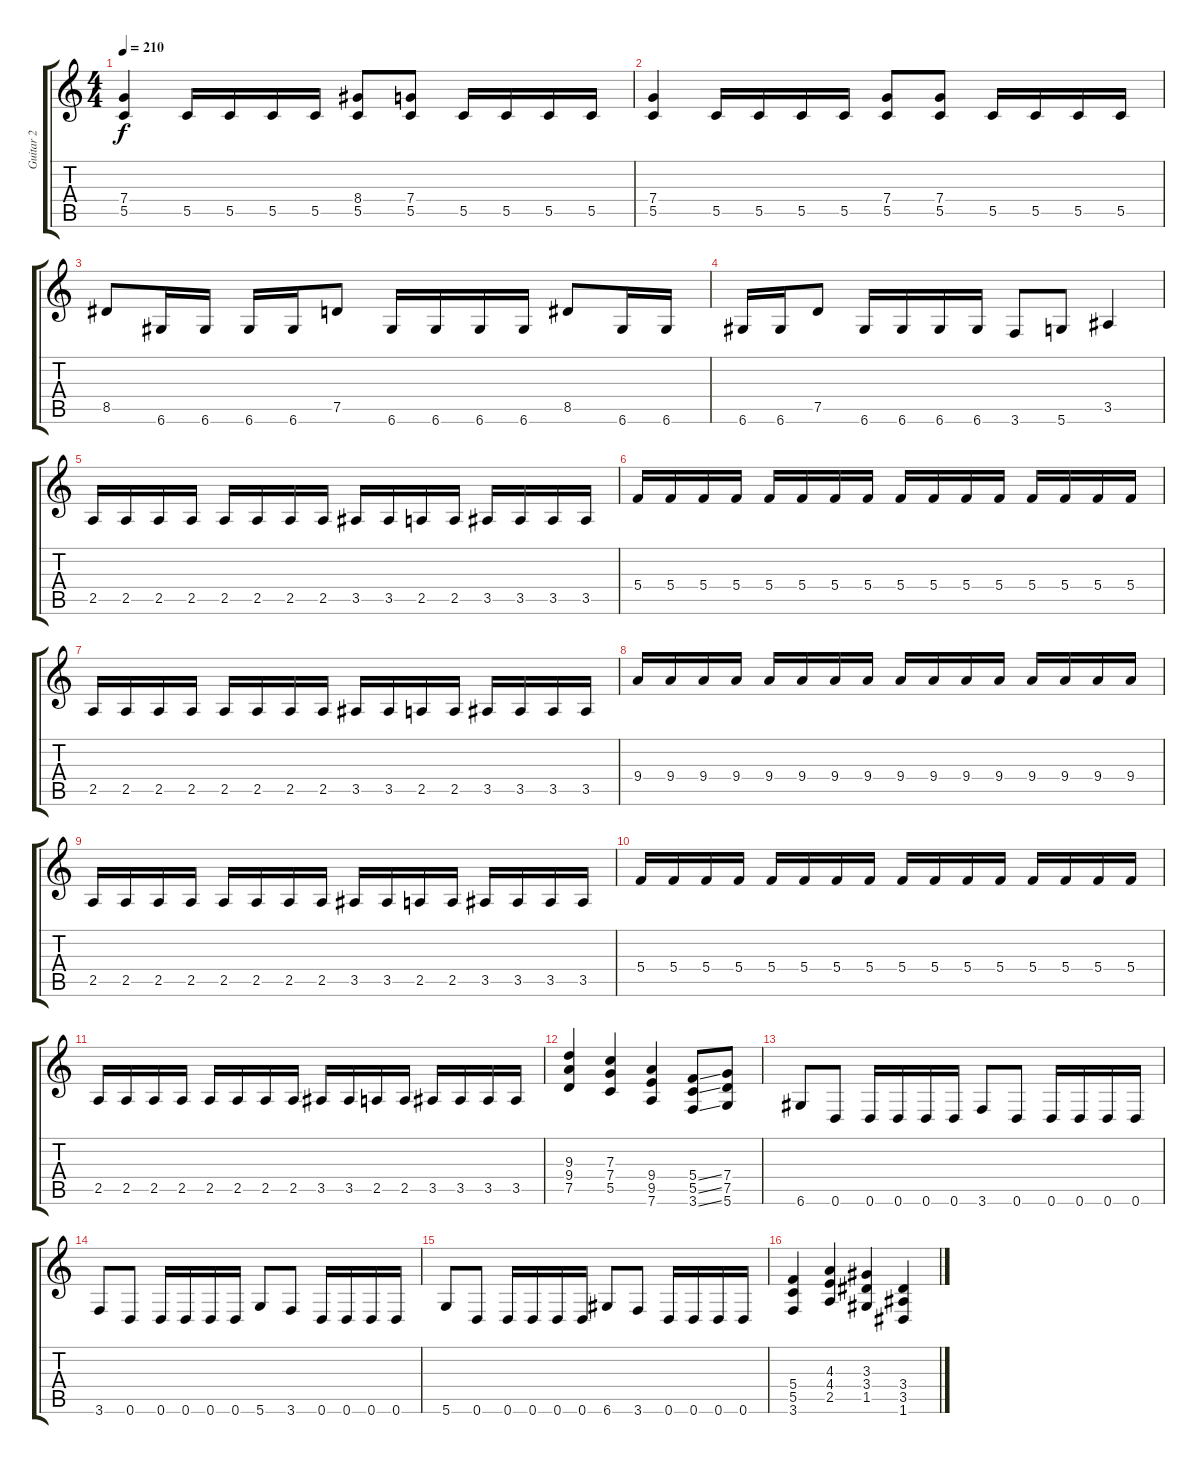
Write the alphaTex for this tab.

\track ("Guitar 2" "Guitar 2") {instrument distortionguitar}
\staff {score tabs}
\tuning (D4 A3 F3 C3 G2 D2) {hide}
\ts (4 4)
\tempo 210
\clef g2
\ks c
(7.4 5.5).4{dy f} 5.5.16 5.5.16 5.5.16 5.5.16 (8.4 5.5).8 (7.4 5.5).8 5.5.16 5.5.16 5.5.16 5.5.16 |
(7.4 5.5).4 5.5.16 5.5.16 5.5.16 5.5.16 (7.4 5.5).8 (7.4 5.5).8 5.5.16 5.5.16 5.5.16 5.5.16 |
8.5.8 6.6.16 6.6.16 6.6.16 6.6.16 7.5.8 6.6.16 6.6.16 6.6.16 6.6.16 8.5.8 6.6.16 6.6.16 |
6.6.16 6.6.16 7.5.8 6.6.16 6.6.16 6.6.16 6.6.16 3.6.8 5.6.8 3.5.4 |
2.5.16 2.5.16 2.5.16 2.5.16 2.5.16 2.5.16 2.5.16 2.5.16 3.5.16 3.5.16 2.5.16 2.5.16 3.5.16 3.5.16 3.5.16 3.5.16 |
5.4.16 5.4.16 5.4.16 5.4.16 5.4.16 5.4.16 5.4.16 5.4.16 5.4.16 5.4.16 5.4.16 5.4.16 5.4.16 5.4.16 5.4.16 5.4.16 |
2.5.16 2.5.16 2.5.16 2.5.16 2.5.16 2.5.16 2.5.16 2.5.16 3.5.16 3.5.16 2.5.16 2.5.16 3.5.16 3.5.16 3.5.16 3.5.16 |
9.4.16 9.4.16 9.4.16 9.4.16 9.4.16 9.4.16 9.4.16 9.4.16 9.4.16 9.4.16 9.4.16 9.4.16 9.4.16 9.4.16 9.4.16 9.4.16 |
2.5.16 2.5.16 2.5.16 2.5.16 2.5.16 2.5.16 2.5.16 2.5.16 3.5.16 3.5.16 2.5.16 2.5.16 3.5.16 3.5.16 3.5.16 3.5.16 |
5.4.16 5.4.16 5.4.16 5.4.16 5.4.16 5.4.16 5.4.16 5.4.16 5.4.16 5.4.16 5.4.16 5.4.16 5.4.16 5.4.16 5.4.16 5.4.16 |
2.5.16 2.5.16 2.5.16 2.5.16 2.5.16 2.5.16 2.5.16 2.5.16 3.5.16 3.5.16 2.5.16 2.5.16 3.5.16 3.5.16 3.5.16 3.5.16 |
(9.3 9.4 7.5).4 (7.3 7.4 5.5).4 (9.4 9.5 7.6).4 (5.4{ss} 5.5{ss} 3.6{ss}).8 (7.4 7.5 5.6).8 |
6.6.8 0.6.8 0.6.16 0.6.16 0.6.16 0.6.16 3.6.8 0.6.8 0.6.16 0.6.16 0.6.16 0.6.16 |
3.6.8 0.6.8 0.6.16 0.6.16 0.6.16 0.6.16 5.6.8 3.6.8 0.6.16 0.6.16 0.6.16 0.6.16 |
5.6.8 0.6.8 0.6.16 0.6.16 0.6.16 0.6.16 6.6.8 3.6.8 0.6.16 0.6.16 0.6.16 0.6.16 |
(5.4 5.5 3.6).4 (4.3 4.4 2.5).4 (3.3 3.4 1.5).4 (3.4 3.5 1.6).4
